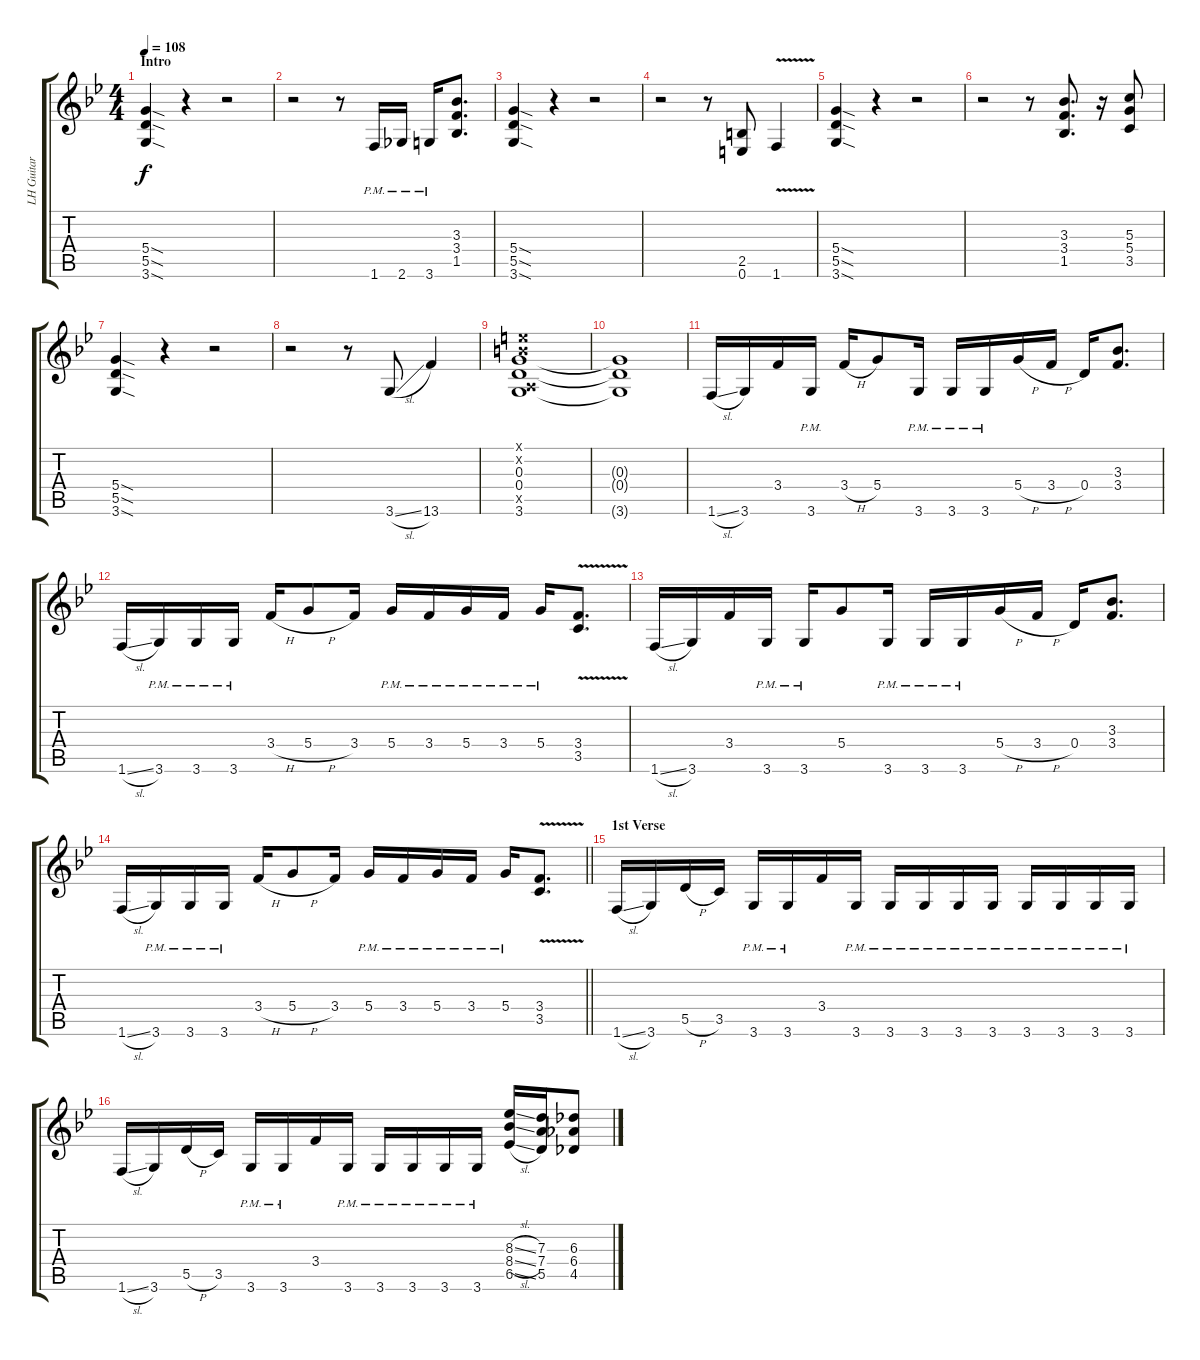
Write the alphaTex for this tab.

\track ("LH Guitar" "LH Guitar") {instrument overdrivenguitar}
\staff {score tabs}
\tuning (E4 B3 G3 D3 A2 E2) {hide}
\ts (4 4)
\section ("" "Intro")
\tempo 108
\clef g2
\ks gminor
(5.4{sod} 5.5{sod} 3.6{sod}).4{dy f instrument overdrivenguitar} r.4 r.2 |
r.2 r.8 1.6{pm}.16 2.6{pm}.16 3.6{pm}.16 (3.3 3.4 1.5).8{d} |
(5.4{sod} 5.5{sod} 3.6{sod}).4 r.4 r.2 |
r.2 r.8 (2.5 0.6).8 1.6{v}.4 |
(5.4{sod} 5.5{sod} 3.6{sod}).4 r.4 r.2 |
r.2 r.8 (3.3 3.4 1.5).8{d} r.16 (5.3 5.4 3.5).8 |
(5.4{sod} 5.5{sod} 3.6{sod}).4 r.4 r.2 |
r.2 r.8 3.6{sl}.8 13.6.4 |
(0.1{x} 0.2{x} 0.3 0.4 0.5{x} 3.6).1 |
(0.3{t} 0.4{t} 3.6{t}).1 |
1.6{sl}.16 3.6.16 3.4.16 3.6{pm}.16 3.4{h}.16 5.4.8 3.6{pm}.16 3.6{pm}.16 3.6{pm}.16 5.4{h}.16 3.4{h}.16 0.4.16 (3.3 3.4).8{d} |
1.6{sl}.16 3.6{pm}.16 3.6{pm}.16 3.6{pm}.16 3.4{h}.16 5.4{h}.8 3.4.16 5.4{pm}.16 3.4{pm}.16 5.4{pm}.16 3.4{pm}.16 5.4{pm}.16 (3.4{v} 3.5{v}).8{d} |
1.6{sl}.16 3.6.16 3.4.16 3.6{pm}.16 3.6{pm}.16 5.4.8 3.6{pm}.16 3.6{pm}.16 3.6{pm}.16 5.4{h}.16 3.4{h}.16 0.4.16 (3.3 3.4).8{d} |
\barLineRight lightlight
1.6{sl}.16 3.6{pm}.16 3.6{pm}.16 3.6{pm}.16 3.4{h}.16 5.4{h}.8 3.4.16 5.4{pm}.16 3.4{pm}.16 5.4{pm}.16 3.4{pm}.16 5.4{pm}.16 (3.4{v} 3.5{v}).8{d} |
\section ("" "1st Verse")
1.6{sl}.16 3.6.16 5.5{h}.16 3.5.16 3.6{pm}.16 3.6{pm}.16 3.4.16 3.6{pm}.16 3.6{pm}.16 3.6{pm}.16 3.6{pm}.16 3.6{pm}.16 3.6{pm}.16 3.6{pm}.16 3.6{pm}.16 3.6{pm}.16 |
1.6{sl}.16 3.6.16 5.5{h}.16 3.5.16 3.6{pm}.16 3.6{pm}.16 3.4.16 3.6{pm}.16 3.6{pm}.16 3.6{pm}.16 3.6{pm}.16 3.6{pm}.16 (8.3{sl} 8.4{sl} 6.5{sl}).16 (7.3 7.4 5.5).16 (6.3 6.4 4.5).8
